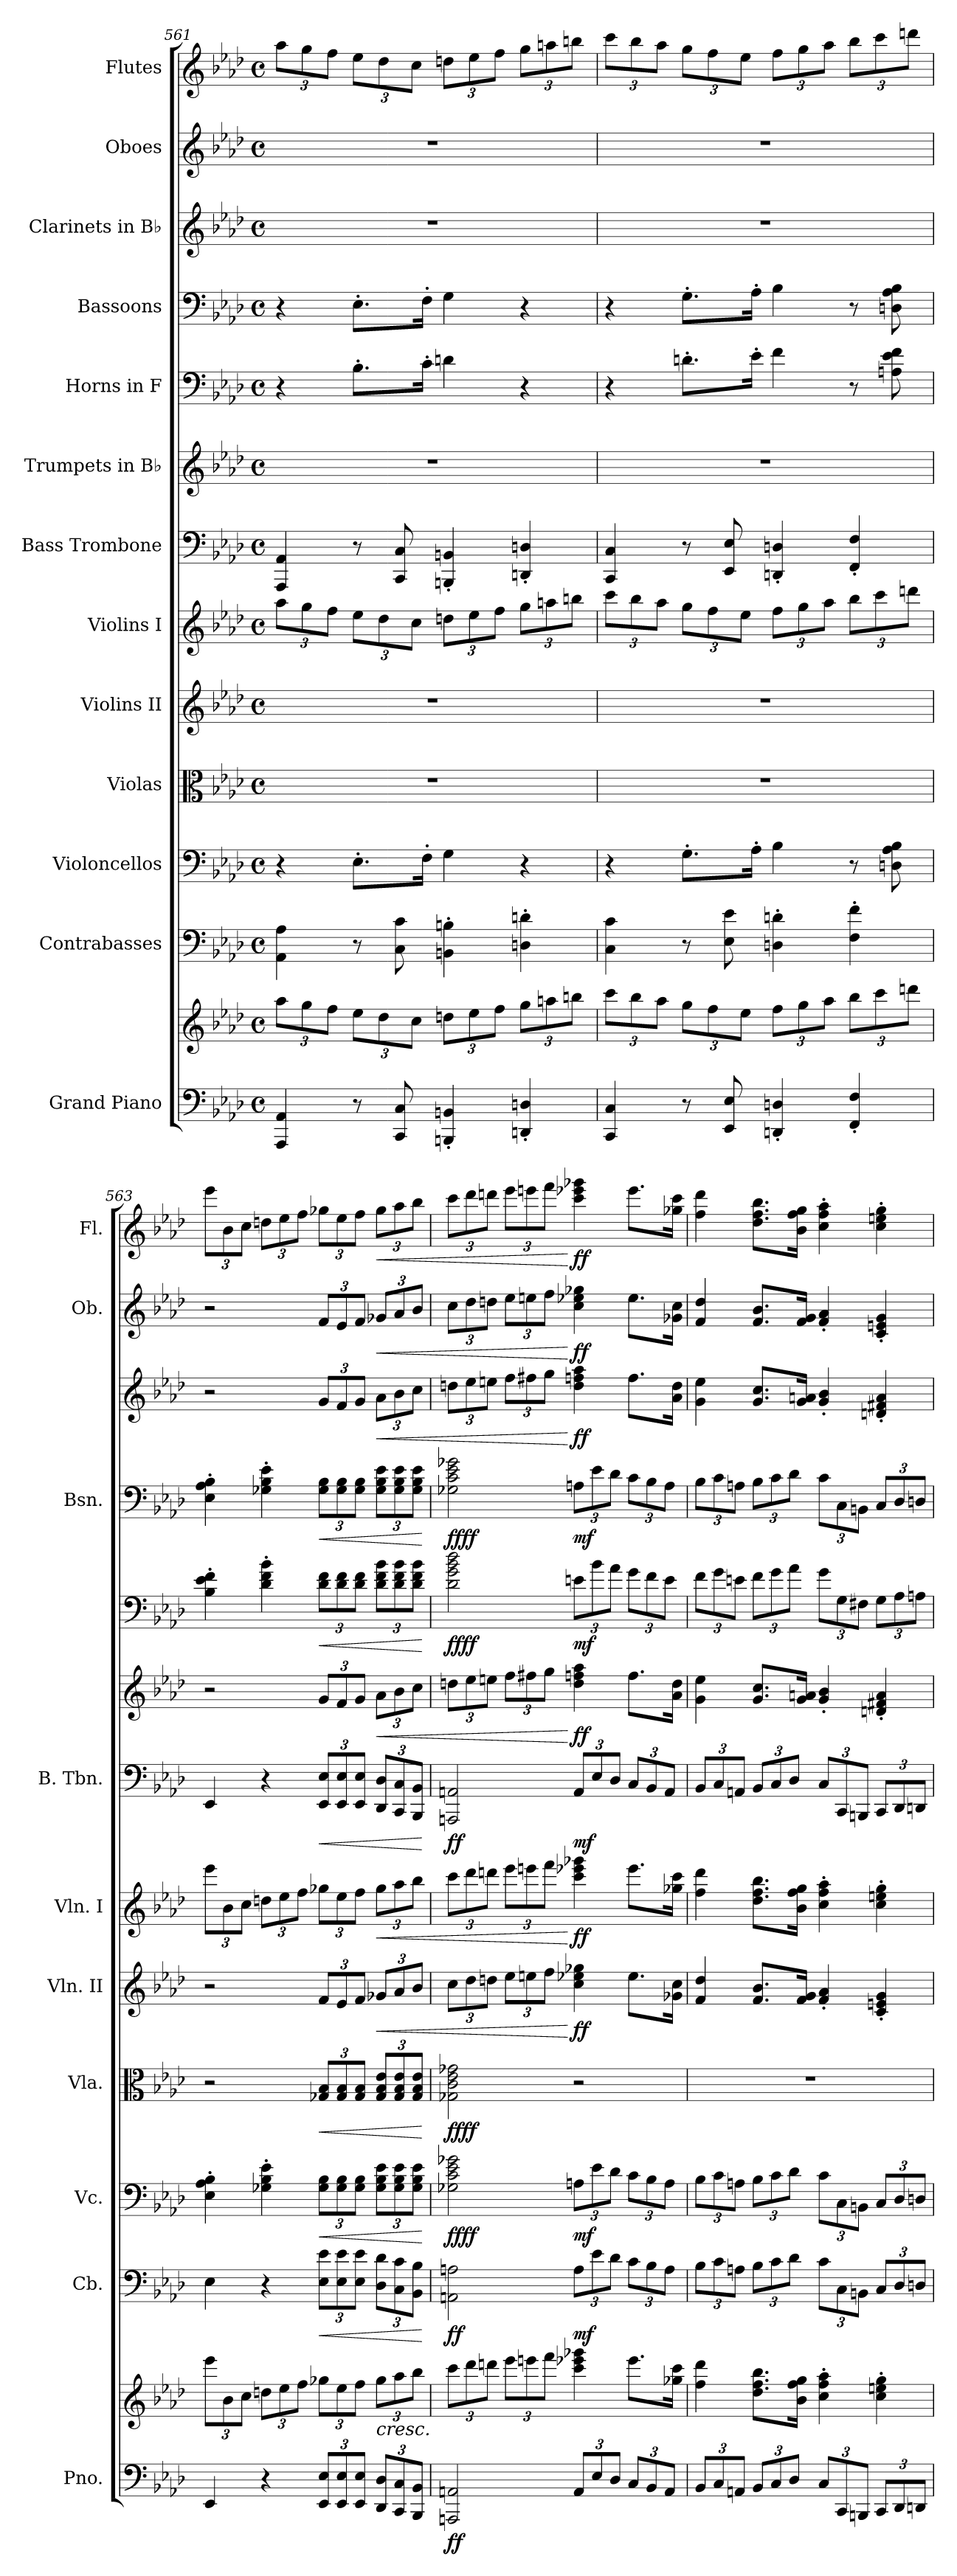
**kern	**kern	**dynam	**kern	**dynam	**kern	**dynam	**kern	**dynam	**kern	**dynam	**kern	**dynam	**kern	**dynam	**kern	**dynam	**kern	**dynam	**kern	**dynam	**kern	**dynam	**kern	**dynam	**kern	**dynam
*part13	*part13	*part13	*part12	*part12	*part11	*part11	*part10	*part10	*part9	*part9	*part8	*part8	*part7	*part7	*part6	*part6	*part5	*part5	*part4	*part4	*part3	*part3	*part2	*part2	*part1	*part1
*staff14	*staff13	*staff13/14	*staff12	*staff12	*staff11	*staff11	*staff10	*staff10	*staff9	*staff9	*staff8	*staff8	*staff7	*staff7	*staff6	*staff6	*staff5	*staff5	*staff4	*staff4	*staff3	*staff3	*staff2	*staff2	*staff1	*staff1
*I"Grand Piano	*	*	*I"Contrabasses	*	*I"Violoncellos	*	*I"Violas	*	*I"Violins II	*	*I"Violins I	*	*I"Bass Trombone	*	*I"Trumpets in B♭	*	*I"Horns in F	*	*I"Bassoons	*	*I"Clarinets in B♭	*	*I"Oboes	*	*I"Flutes	*
*I'Pno.	*	*	*I'Cb.	*	*I'Vc.	*	*I'Vla.	*	*I'Vln. II	*	*I'Vln. I	*	*I'B. Tbn.	*	*	*	*	*	*I'Bsn.	*	*	*	*I'Ob.	*	*I'Fl.	*
*clefF4	*clefG2	*	*clefF4	*	*clefF4	*	*clefC3	*	*clefG2	*	*clefG2	*	*clefF4	*	*clefG2	*	*clefF4	*	*clefF4	*	*clefG2	*	*clefG2	*	*clefG2	*
*	*	*	*ITrd7c12	*	*	*	*	*	*	*	*	*	*	*	*ITrd1c2	*	*ITrd4c7	*	*	*	*ITrd1c2	*	*	*	*	*
*k[b-e-a-d-]	*k[b-e-a-d-]	*	*k[b-e-a-d-]	*	*k[b-e-a-d-]	*	*k[b-e-a-d-]	*	*k[b-e-a-d-]	*	*k[b-e-a-d-]	*	*k[b-e-a-d-]	*	*k[b-e-a-d-g-c-]	*	*k[b-e-a-d-g-]	*	*k[b-e-a-d-]	*	*k[b-e-a-d-g-c-]	*	*k[b-e-a-d-]	*	*k[b-e-a-d-]	*
*M4/4	*M4/4	*	*M4/4	*	*M4/4	*	*M4/4	*	*M4/4	*	*M4/4	*	*M4/4	*	*M4/4	*	*M4/4	*	*M4/4	*	*M4/4	*	*M4/4	*	*M4/4	*
*met(c)	*met(c)	*	*met(c)	*	*met(c)	*	*met(c)	*	*met(c)	*	*met(c)	*	*met(c)	*	*met(c)	*	*met(c)	*	*met(c)	*	*met(c)	*	*met(c)	*	*met(c)	*
*	*Xbrackettup	*	*	*	*	*	*	*	*	*	*Xbrackettup	*	*	*	*	*	*	*	*	*	*	*	*	*	*Xbrackettup	*
=561	=561	=561	=561	=561	=561	=561	=561	=561	=561	=561	=561	=561	=561	=561	=561	=561	=561	=561	=561	=561	=561	=561	=561	=561	=561	=561
4AAA-/ 4AA-/	12aa-\L	.	4AAA-\ 4AA-\	.	4r	.	1r	.	1r	.	12aa-\L	.	4AAA-/ 4AA-/	.	1r	.	4r	.	4r	.	1r	.	1r	.	12aa-\L	.
.	12gg\	.	.	.	.	.	.	.	.	.	12gg\	.	.	.	.	.	.	.	.	.	.	.	.	.	12gg\	.
.	12ff\J	.	.	.	.	.	.	.	.	.	12ff\J	.	.	.	.	.	.	.	.	.	.	.	.	.	12ff\J	.
8r	12ee-\L	.	8r	.	8.E-'\L	.	.	.	.	.	12ee-\L	.	8r	.	.	.	8.E-'\L	.	8.E-'\L	.	.	.	.	.	12ee-\L	.
.	12dd-\	.	.	.	.	.	.	.	.	.	12dd-\	.	.	.	.	.	.	.	.	.	.	.	.	.	12dd-\	.
8CC/ 8C/	.	.	8CC\ 8C\	.	.	.	.	.	.	.	.	.	8CC/ 8C/	.	.	.	.	.	.	.	.	.	.	.	.	.
.	12cc\J	.	.	.	.	.	.	.	.	.	12cc\J	.	.	.	.	.	.	.	.	.	.	.	.	.	12cc\J	.
.	.	.	.	.	16F'\Jk	.	.	.	.	.	.	.	.	.	.	.	16F'\Jk	.	16F'\Jk	.	.	.	.	.	.	.
4BBBn/' 4BBn/'	12ddn\L	.	4BBBn\' 4BBn\'	.	4G\	.	.	.	.	.	12ddn\L	.	4BBBn/' 4BBn/'	.	.	.	4Gn\	.	4G\	.	.	.	.	.	12ddn\L	.
.	12ee-\	.	.	.	.	.	.	.	.	.	12ee-\	.	.	.	.	.	.	.	.	.	.	.	.	.	12ee-\	.
.	12ff\J	.	.	.	.	.	.	.	.	.	12ff\J	.	.	.	.	.	.	.	.	.	.	.	.	.	12ff\J	.
4DDn/' 4Dn/'	12gg\L	.	4DDn\' 4Dn\'	.	4r	.	.	.	.	.	12gg\L	.	4DDn/' 4Dn/'	.	.	.	4r	.	4r	.	.	.	.	.	12gg\L	.
.	12aan\	.	.	.	.	.	.	.	.	.	12aan\	.	.	.	.	.	.	.	.	.	.	.	.	.	12aan\	.
.	12bbn\J	.	.	.	.	.	.	.	.	.	12bbn\J	.	.	.	.	.	.	.	.	.	.	.	.	.	12bbn\J	.
=562	=562	=562	=562	=562	=562	=562	=562	=562	=562	=562	=562	=562	=562	=562	=562	=562	=562	=562	=562	=562	=562	=562	=562	=562	=562	=562
4CC/ 4C/	12ccc\L	.	4CC\ 4C\	.	4r	.	1r	.	1r	.	12ccc\L	.	4CC/ 4C/	.	1r	.	4r	.	4r	.	1r	.	1r	.	12ccc\L	.
.	12bb-\	.	.	.	.	.	.	.	.	.	12bb-\	.	.	.	.	.	.	.	.	.	.	.	.	.	12bb-\	.
.	12aa-\J	.	.	.	.	.	.	.	.	.	12aa-\J	.	.	.	.	.	.	.	.	.	.	.	.	.	12aa-\J	.
8r	12gg\L	.	8r	.	8.G'\L	.	.	.	.	.	12gg\L	.	8r	.	.	.	8.Gn'\L	.	8.G'\L	.	.	.	.	.	12gg\L	.
.	12ff\	.	.	.	.	.	.	.	.	.	12ff\	.	.	.	.	.	.	.	.	.	.	.	.	.	12ff\	.
8EE-/ 8E-/	.	.	8EE-\ 8E-\	.	.	.	.	.	.	.	.	.	8EE-/ 8E-/	.	.	.	.	.	.	.	.	.	.	.	.	.
.	12ee-\J	.	.	.	.	.	.	.	.	.	12ee-\J	.	.	.	.	.	.	.	.	.	.	.	.	.	12ee-\J	.
.	.	.	.	.	16A-'\Jk	.	.	.	.	.	.	.	.	.	.	.	16A-'\Jk	.	16A-'\Jk	.	.	.	.	.	.	.
4DDn/' 4Dn/'	12ff\L	.	4DDn\' 4Dn\'	.	4B-\	.	.	.	.	.	12ff\L	.	4DDn/' 4Dn/'	.	.	.	4B-\	.	4B-\	.	.	.	.	.	12ff\L	.
.	12gg\	.	.	.	.	.	.	.	.	.	12gg\	.	.	.	.	.	.	.	.	.	.	.	.	.	12gg\	.
.	12aa-\J	.	.	.	.	.	.	.	.	.	12aa-\J	.	.	.	.	.	.	.	.	.	.	.	.	.	12aa-\J	.
4FF/' 4F/'	12bb-\L	.	4FF\' 4F\'	.	8r	.	.	.	.	.	12bb-\L	.	4FF/' 4F/'	.	.	.	8r	.	8r	.	.	.	.	.	12bb-\L	.
.	12ccc\	.	.	.	.	.	.	.	.	.	12ccc\	.	.	.	.	.	.	.	.	.	.	.	.	.	12ccc\	.
.	.	.	.	.	8Dn\ 8A-\ 8B-\	.	.	.	.	.	.	.	.	.	.	.	8Dn\ 8A-\ 8B-\	.	8Dn\ 8A-\ 8B-\	.	.	.	.	.	.	.
.	12dddn\J	.	.	.	.	.	.	.	.	.	12dddn\J	.	.	.	.	.	.	.	.	.	.	.	.	.	12dddn\J	.
=563	=563	=563	=563	=563	=563	=563	=563	=563	=563	=563	=563	=563	=563	=563	=563	=563	=563	=563	=563	=563	=563	=563	=563	=563	=563	=563
4EE-/	12eee-\L	.	4EE-\	.	4E-\' 4A-\' 4B-\'	.	2r	.	2r	.	12eee-\L	.	4EE-/	.	2r	.	4E-\' 4A-\' 4B-\'	.	4E-\' 4A-\' 4B-\'	.	2r	.	2r	.	12eee-\L	.
.	12b-\	.	.	.	.	.	.	.	.	.	12b-\	.	.	.	.	.	.	.	.	.	.	.	.	.	12b-\	.
.	12cc\J	.	.	.	.	.	.	.	.	.	12cc\J	.	.	.	.	.	.	.	.	.	.	.	.	.	12cc\J	.
4r	12ddn\L	.	4r	.	4G-X\' 4B-\' 4e-\'	.	.	.	.	.	12ddn\L	.	4r	.	.	.	4G-\' 4B-\' 4e-\'	.	4G-X\' 4B-\' 4e-\'	.	.	.	.	.	12ddn\L	.
.	12ee-\	.	.	.	.	.	.	.	.	.	12ee-\	.	.	.	.	.	.	.	.	.	.	.	.	.	12ee-\	.
.	12ff\J	.	.	.	.	.	.	.	.	.	12ff\J	.	.	.	.	.	.	.	.	.	.	.	.	.	12ff\J	.
*Xbrackettup	*	*	*Xbrackettup	*	*	*	*	*	*	*	*	*	*	*	*	*	*	*	*	*	*	*	*	*	*	*
!	!	!	!	!LO:HP:b	!	!	!	!	!	!	!	!	!	!	!	!	!	!	!	!	!	!	!	!	!	!
*	*	*	*	*	*Xbrackettup	*	*	*	*	*	*	*	*	*	*	*	*	*	*	*	*	*	*	*	*	*
!	!	!	!	!	!	!LO:HP:b	!	!	!	!	!	!	!	!	!	!	!	!	!	!	!	!	!	!	!	!
*	*	*	*	*	*	*	*Xbrackettup	*	*	*	*	*	*	*	*	*	*	*	*	*	*	*	*	*	*	*
!	!	!	!	!	!	!	!	!LO:HP:b	!	!	!	!	!	!	!	!	!	!	!	!	!	!	!	!	!	!
*	*	*	*	*	*	*	*	*	*Xbrackettup	*	*	*	*Xbrackettup	*	*	*	*	*	*	*	*	*	*	*	*	*
!	!	!	!	!	!	!	!	!	!	!	!	!	!	!LO:HP:b	!	!	!	!	!	!	!	!	!	!	!	!
*	*	*	*	*	*	*	*	*	*	*	*	*	*	*	*Xbrackettup	*	*Xbrackettup	*	*	*	*	*	*	*	*	*
!	!	!	!	!	!	!	!	!	!	!	!	!	!	!	!	!	!	!LO:HP:b	!	!	!	!	!	!	!	!
*	*	*	*	*	*	*	*	*	*	*	*	*	*	*	*	*	*	*	*Xbrackettup	*	*	*	*	*	*	*
!	!	!	!	!	!	!	!	!	!	!	!	!	!	!	!	!	!	!	!	!LO:HP:b	!	!	!	!	!	!
*	*	*	*	*	*	*	*	*	*	*	*	*	*	*	*	*	*	*	*	*	*Xbrackettup	*	*Xbrackettup	*	*	*
12EE-/ 12E-/L	12gg-X\L	.	12EE-\ 12E-\L	<	12G-\ 12B-\L	<	12G-X/ 12B-/L	<	12f/L	.	12gg-X\L	.	12EE-/ 12E-/L	<	12f/L	.	12G-\ 12B-\L	<	12G-\ 12B-\L	<	12f/L	.	12f/L	.	12gg-X\L	.
12EE-/ 12E-/	12ee-\	.	12EE-\ 12E-\	.	12G-\ 12B-\	.	12G-/ 12B-/	.	12e-/	.	12ee-\	.	12EE-/ 12E-/	.	12e-/	.	12G-\ 12B-\	.	12G-\ 12B-\	.	12e-/	.	12e-/	.	12ee-\	.
12EE-/ 12E-/J	12ff\J	.	12EE-\ 12E-\J	.	12G-\ 12B-\J	.	12G-/ 12B-/J	.	12f/J	.	12ff\J	.	12EE-/ 12E-/J	.	12f/J	.	12G-\ 12B-\J	.	12G-\ 12B-\J	.	12f/J	.	12f/J	.	12ff\J	.
!	!	!LO:HP:b	!	!	!	!	!	!	!	!LO:HP:b	!	!LO:HP:b	!	!	!	!LO:HP:b	!	!	!	!	!	!LO:HP:b	!	!LO:HP:b	!	!LO:HP:b
12DD-/ 12D-/L	12gg-\L	<	12DD-\ 12D-\L	.	12G-\ 12B-\ 12e-\L	.	12G-/ 12B-/ 12e-/L	.	12g-X/L	<	12gg-\L	<	12DD-/ 12D-/L	.	12g-\L	<	12G-\ 12B-\ 12e-\L	.	12G-\ 12B-\ 12e-\L	.	12g-\L	<	12g-X/L	<	12gg-\L	<
12CC/ 12C/	12aa-\	.	12CC\ 12C\	.	12G-\ 12B-\ 12e-\	.	12G-/ 12B-/ 12e-/	.	12a-/	.	12aa-\	.	12CC/ 12C/	.	12a-\	.	12G-\ 12B-\ 12e-\	.	12G-\ 12B-\ 12e-\	.	12a-\	.	12a-/	.	12aa-\	.
12BBB-/ 12BB-/J	12bb-\J	.	12BBB-\ 12BB-\J	.	12G-\ 12B-\ 12e-\J	.	12G-/ 12B-/ 12e-/J	.	12b-/J	.	12bb-\J	.	12BBB-/ 12BB-/J	.	12b-\J	.	12G-\ 12B-\ 12e-\J	.	12G-\ 12B-\ 12e-\J	.	12b-\J	.	12b-/J	.	12bb-\J	.
.	.	.	.	[	.	[	.	[	.	.	.	.	.	[	.	.	.	[	.	[	.	.	.	.	.	.
!!LO:PB:g=z
=564	=564	=564	=564	=564	=564	=564	=564	=564	=564	=564	=564	=564	=564	=564	=564	=564	=564	=564	=564	=564	=564	=564	=564	=564	=564	=564
!	!	!LO:DY:b=2	!	!LO:DY:b	!	!LO:DY:b	!	!	!	!	!	!	!	!	!	!	!	!	!	!	!	!	!	!	!	!
!	!	!	!	!	!	!LO:DY:n=1:b	!	!LO:DY:b	!	!	!	!	!	!	!	!	!	!	!	!	!	!	!	!	!	!
!	!	!	!	!	!	!	!	!LO:DY:n=1:b	!	!	!	!	!	!LO:DY:b	!	!	!	!LO:DY:b	!	!	!	!	!	!	!	!
!	!	!	!	!	!	!	!	!	!	!	!	!	!	!	!	!	!	!LO:DY:n=1:b	!	!LO:DY:b	!	!	!	!	!	!
!	!	!	!	!	!	!	!	!	!	!	!	!	!	!	!	!	!	!	!	!LO:DY:n=1:b	!	!	!	!	!	!
2AAAn/ 2AAn/	12ccc\L	ff	2AAAn\ 2AAn\	ff	2G-X\ 2c\ 2e-\ 2g-X\	ff ff	2G-X\ 2c\ 2e-\ 2g-X\	ff ff	12cc\L	.	12ccc\L	.	2AAAn/ 2AAn/	ff	12ccn\L	.	2G-\ 2c\ 2e-\ 2g-\	ff ff	2G-X\ 2c\ 2e-\ 2g-X\	ff ff	12ccn\L	.	12cc\L	.	12ccc\L	.
.	12ddd-\	.	.	.	.	.	.	.	12dd-\	.	12ddd-\	.	.	.	12dd-\	.	.	.	.	.	12dd-\	.	12dd-\	.	12ddd-\	.
.	12dddn\J	.	.	.	.	.	.	.	12ddn\J	.	12dddn\J	.	.	.	12ddn\J	.	.	.	.	.	12ddn\J	.	12ddn\J	.	12dddn\J	.
.	12eee-\L	.	.	.	.	.	.	.	12ee-\L	.	12eee-\L	.	.	.	12ee-\L	.	.	.	.	.	12ee-\L	.	12ee-\L	.	12eee-\L	.
.	12eeen\	.	.	.	.	.	.	.	12een\	.	12eeen\	.	.	.	12een\	.	.	.	.	.	12een\	.	12een\	.	12eeen\	.
.	12fff\J	.	.	.	.	.	.	.	12ff\J	.	12fff\J	.	.	.	12ff\J	.	.	.	.	.	12ff\J	.	12ff\J	.	12fff\J	.
!	!	!LO:DY:n=1:b=2	!	!	!	!	!	!	!	!	!	!	!	!	!	!	!	!	!	!	!	!	!	!	!	!
!	!	!LO:DY:n=2:b	!	!LO:DY:b	!	!LO:DY:n=2:b	!	!	!	!LO:DY:n=1:b	!	!LO:DY:n=1:b	!	!LO:DY:b	!	!LO:DY:n=1:b	!	!LO:DY:n=2:b	!	!LO:DY:n=2:b	!	!LO:DY:n=1:b	!	!LO:DY:n=1:b	!	!LO:DY:n=1:b
12AA/L	4ccc\ 4eee-X\ 4ggg-X\	[ mf ff	12AA\L	mf	12An\L	mf	2r	.	4cc\ 4ee-X\ 4gg-X\	[ ff	4ccc\ 4eee-X\ 4ggg-X\	[ ff	12AA/L	mf	4cc\ 4ee-X\ 4gg-\	[ ff	12An\L	mf	12An\L	mf	4cc\ 4ee-X\ 4gg-\	[ ff	4cc\ 4ee-X\ 4gg-X\	[ ff	4ccc\ 4eee-X\ 4ggg-X\	[ ff
12E-/	.	.	12E-\	.	12e-\	.	.	.	.	.	.	.	12E-/	.	.	.	12e-\	.	12e-\	.	.	.	.	.	.	.
12D-/J	.	.	12D-\J	.	12d-\J	.	.	.	.	.	.	.	12D-/J	.	.	.	12d-\J	.	12d-\J	.	.	.	.	.	.	.
12C/L	8.eee-\L	.	12C\L	.	12c\L	.	.	.	8.ee-\L	.	8.eee-\L	.	12C/L	.	8.ee-\L	.	12c\L	.	12c\L	.	8.ee-\L	.	8.ee-\L	.	8.eee-\L	.
12BB-/	.	.	12BB-\	.	12B-\	.	.	.	.	.	.	.	12BB-/	.	.	.	12B-\	.	12B-\	.	.	.	.	.	.	.
12AA/J	.	.	12AA\J	.	12A\J	.	.	.	.	.	.	.	12AA/J	.	.	.	12A\J	.	12A\J	.	.	.	.	.	.	.
.	16gg-X\ 16ccc\Jk	.	.	.	.	.	.	.	16g-X\ 16cc\Jk	.	16gg-X\ 16ccc\Jk	.	.	.	16g-\ 16cc\Jk	.	.	.	.	.	16g-\ 16cc\Jk	.	16g-X\ 16cc\Jk	.	16gg-X\ 16ccc\Jk	.
=565	=565	=565	=565	=565	=565	=565	=565	=565	=565	=565	=565	=565	=565	=565	=565	=565	=565	=565	=565	=565	=565	=565	=565	=565	=565	=565
12BB-/L	4ff\ 4ddd-\	.	12BB-\L	.	12B-\L	.	1r	.	4f/ 4dd-/	.	4ff\ 4ddd-\	.	12BB-/L	.	4f\ 4dd-\	.	12B-\L	.	12B-\L	.	4f\ 4dd-\	.	4f/ 4dd-/	.	4ff\ 4ddd-\	.
12C/	.	.	12C\	.	12c\	.	.	.	.	.	.	.	12C/	.	.	.	12c\	.	12c\	.	.	.	.	.	.	.
12AAn/J	.	.	12AAn\J	.	12An\J	.	.	.	.	.	.	.	12AAn/J	.	.	.	12An\J	.	12An\J	.	.	.	.	.	.	.
12BB-/L	8.dd-\ 8.ff\ 8.bb-\L	.	12BB-\L	.	12B-\L	.	.	.	8.f/ 8.b-/L	.	8.dd-\ 8.ff\ 8.bb-\L	.	12BB-/L	.	8.f/ 8.b-/L	.	12B-\L	.	12B-\L	.	8.f/ 8.b-/L	.	8.f/ 8.b-/L	.	8.dd-\ 8.ff\ 8.bb-\L	.
12C/	.	.	12C\	.	12c\	.	.	.	.	.	.	.	12C/	.	.	.	12c\	.	12c\	.	.	.	.	.	.	.
12D-/J	.	.	12D-\J	.	12d-\J	.	.	.	.	.	.	.	12D-/J	.	.	.	12d-\J	.	12d-\J	.	.	.	.	.	.	.
.	16b-\ 16ff\ 16gg\Jk	.	.	.	.	.	.	.	16f/ 16g/Jk	.	16b-\ 16ff\ 16gg\Jk	.	.	.	16f/ 16gn/Jk	.	.	.	.	.	16f/ 16gn/Jk	.	16f/ 16g/Jk	.	16b-\ 16ff\ 16gg\Jk	.
12C/L	4cc\' 4ff\' 4aa-\'	.	12C\L	.	12c\L	.	.	.	4f/' 4a-/'	.	4cc\' 4ff\' 4aa-\'	.	12C/L	.	4f/' 4a-/'	.	12c\L	.	12c\L	.	4f/' 4a-/'	.	4f/' 4a-/'	.	4cc\' 4ff\' 4aa-\'	.
12CC/	.	.	12CC\	.	12C\	.	.	.	.	.	.	.	12CC/	.	.	.	12C\	.	12C\	.	.	.	.	.	.	.
12BBBn/J	.	.	12BBBn\J	.	12BBn\J	.	.	.	.	.	.	.	12BBBn/J	.	.	.	12BBn\J	.	12BBn\J	.	.	.	.	.	.	.
12CC/L	4cc\' 4een\' 4gg\'	.	12CC/L	.	12C/L	.	.	.	4c/' 4en/' 4g/'	.	4cc\' 4een\' 4gg\'	.	12CC/L	.	4cn/' 4en/' 4g/'	.	12C\L	.	12C/L	.	4cn/' 4en/' 4g/'	.	4c/' 4en/' 4g/'	.	4cc\' 4een\' 4gg\'	.
12DD-/	.	.	12DD-/	.	12D-/	.	.	.	.	.	.	.	12DD-/	.	.	.	12D-\	.	12D-/	.	.	.	.	.	.	.
12DDn/J	.	.	12DDn/J	.	12Dn/J	.	.	.	.	.	.	.	12DDn/J	.	.	.	12Dn\J	.	12Dn/J	.	.	.	.	.	.	.
=	=	=	=	=	=	=	=	=	=	=	=	=	=	=	=	=	=	=	=	=	=	=	=	=	=	=
*-	*-	*-	*-	*-	*-	*-	*-	*-	*-	*-	*-	*-	*-	*-	*-	*-	*-	*-	*-	*-	*-	*-	*-	*-	*-	*-
